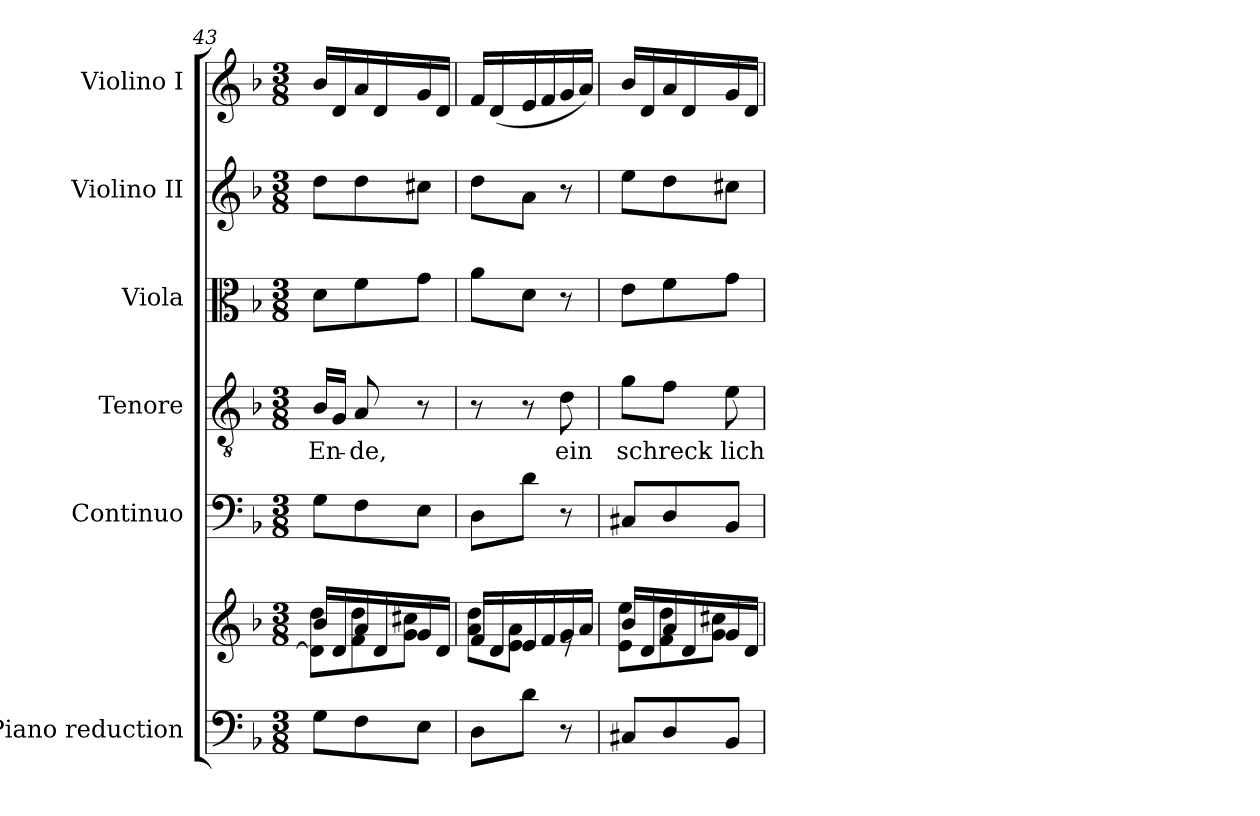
**kern	**kern	**kern	**kern	**text	**kern	**kern	**kern
*part6	*part6	*part5	*part4	*part4	*part3	*part2	*part1
*staff7	*staff6	*staff5	*staff4	*staff4	*staff3	*staff2	*staff1
*I"Piano reduction	*	*I"Continuo	*I"Tenore	*	*I"Viola	*I"Violino II	*I"Violino I
*I'Pno	*	*	*	*	*I'Vla	*I'Vln	*I'Vln
*clefF4	*clefG2	*clefF4	*clefGv2	*	*clefC3	*clefG2	*clefG2
*k[b-]	*k[b-]	*k[b-]	*k[b-]	*	*k[b-]	*k[b-]	*k[b-]
*M3/8	*M3/8	*M3/8	*M3/8	*	*M3/8	*M3/8	*M3/8
=43	=43	=43	=43	=43	=43	=43	=43
*	*^	*	*	*	*	*	*
!	!	!	!	!	!LO:LY:b	!	!	!
8G\L	16b-/LL	8d\] 8dd\L	8G\L	16B-/LL	En-	8d\L	8dd\L	16b-/LL
.	16d/	.	.	16G/JJ	.	.	.	16d/
!	!	!	!	!	!LO:LY:b	!	!	!
8F\	16a/	8f\ 8dd\	8F\	8A/	-de,	8f\	8dd\	16a/
.	16d/	.	.	.	.	.	.	16d/
8E\J	16g/	8g\ 8cc#X\J	8E\J	8r	.	8g\J	8cc#X\J	16g/
.	16d/JJ	.	.	.	.	.	.	16d/JJ
=44	=44	=44	=44	=44	=44	=44	=44	=44
8D\L	16f/LL	8a\ 8dd\L	8D\L	8r	.	8a\L	8dd\L	16f/LL
.	16d/	.	.	.	.	.	.	(<16d/
8d\J	16e/	8e\ 8a\J	8d\J	8r	.	8d\J	8a\J	16e/
.	16f/	.	.	.	.	.	.	16f/
!	!	!	!	!	!LO:LY:b	!	!	!
8r	16g/	8re	8r	8d\	ein	8r	8r	16g/
.	16a/JJ	.	.	.	.	.	.	16a/JJ)
=45	=45	=45	=45	=45	=45	=45	=45	=45
!	!	!	!	!	!LO:LY:b	!	!	!
8C#X/L	16b-/LL	8e\ 8ee\L	8C#X/L	8g\L	schreck-	8e\L	8ee\L	16b-/LL
.	16d/	.	.	.	.	.	.	16d/
8D/	16a/	8f\ 8dd\	8D/	8f\J	.	8f\	8dd\	16a/
.	16d/	.	.	.	.	.	.	16d/
!	!	!	!	!	!LO:LY:b	!	!	!
8BB-/J	16g/	8g\ 8cc#X\J	8BB-/J	8e\	-lich	8g\J	8cc#X\J	16g/
.	16d/JJ	.	.	.	.	.	.	16d/JJ
*	*v	*v	*	*	*	*	*	*
=	=	=	=	=	=	=	=
*-	*-	*-	*-	*-	*-	*-	*-
